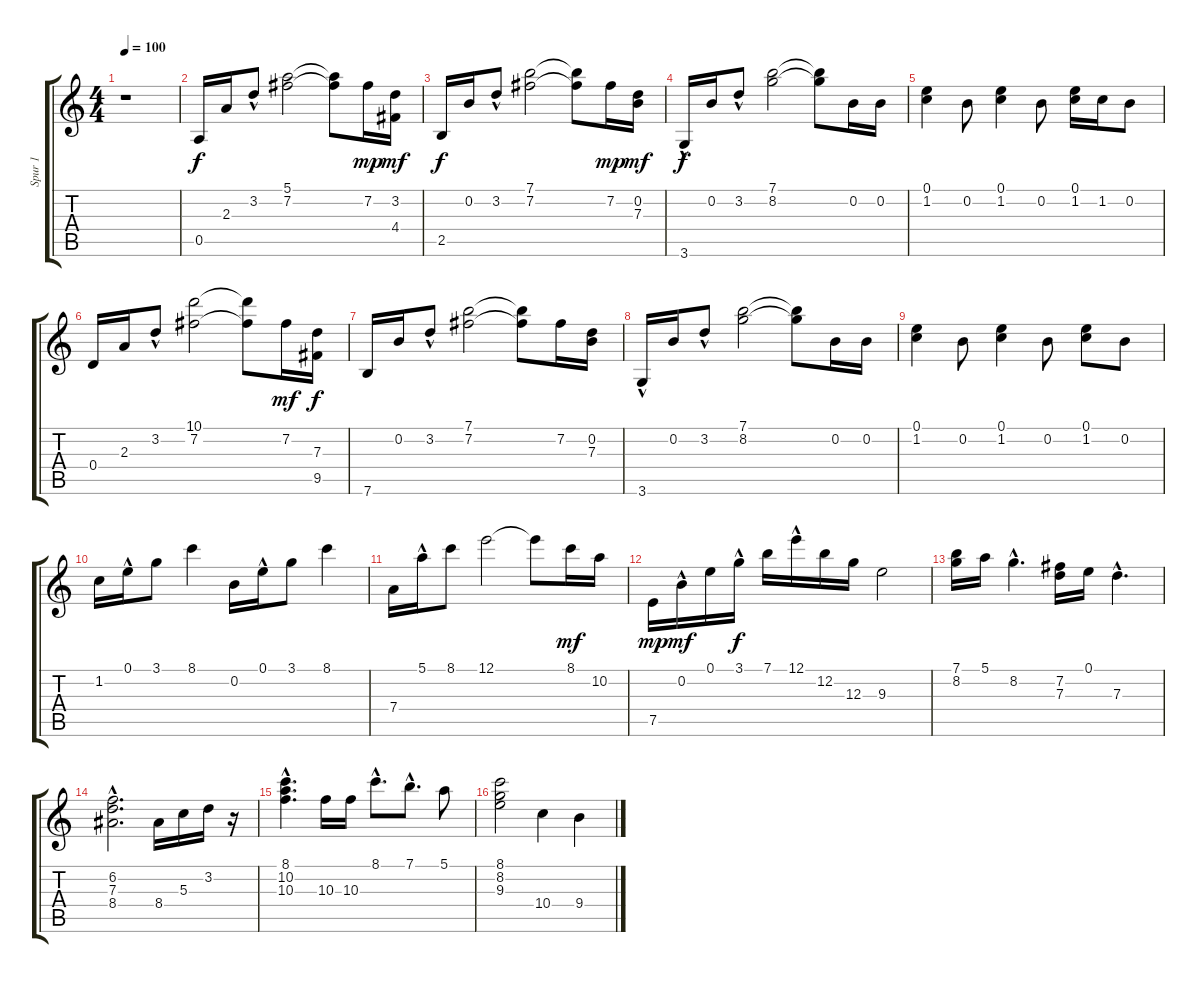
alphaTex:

\track ("Spur 1" "Spur 1") {instrument electricguitarmuted}
\staff {score tabs}
\tuning (E4 B3 G3 D3 A2 E2) {hide}
\ts (4 4)
\tempo 100
\clef g2
\ks c
r.1{dy f instrument electricguitarmuted} |
0.5.16 2.3.16 3.2{hac}.8 (5.1 7.2).2 (5.1{t} 7.2{t}).8 7.2.16{dy mp} (3.2 4.4).16{dy mf} |
2.5.16{dy f} 0.2.16 3.2{hac}.8 (7.1 7.2).2 (7.1{t} 7.2{t}).8 7.2.16{dy mp} (0.2 7.3).16{dy mf} |
3.6{hac}.16{dy f} 0.2.16 3.2{hac}.8 (7.1 8.2).2 (7.1{t} 8.2{t}).8 0.2.16 0.2.16 |
(0.1 1.2).4 0.2.8 (0.1 1.2).4 0.2.8 (0.1 1.2).16 1.2.16 0.2.8 |
0.4.16 2.3.16 3.2{hac}.8 (10.1 7.2).2 (10.1{t} 7.2{t}).8 7.2.16{dy mf} (7.3 9.5).16{dy f} |
7.6.16 0.2.16 3.2{hac}.8 (7.1 7.2).2 (7.1{t} 7.2{t}).8 7.2.16 (0.2 7.3).16 |
3.6{hac}.16 0.2.16 3.2{hac}.8 (7.1 8.2).2 (7.1{t} 8.2{t}).8 0.2.16 0.2.16 |
(0.1 1.2).4 0.2.8 (0.1 1.2).4 0.2.8 (0.1 1.2).8 0.2.8 |
1.2.16 0.1{hac}.16 3.1.8 8.1.4 0.2.16 0.1{hac}.16 3.1.8 8.1.4 |
7.4.16 5.1{hac}.16 8.1.8 12.1.2 12.1{t}.8 8.1.16{dy mf} 10.2.16 |
7.5.16{dy mp} 0.2{hac}.16{dy mf} 0.1.16 3.1{hac}.16{dy f} 7.1.16 12.1{hac}.16 12.2.16 12.3.16 9.3.2 |
(7.1 8.2).16 5.1.16 8.2{hac}.4{d} (7.2 7.3).16 0.1.16 7.3{hac}.4{d} |
(6.2{hac} 7.3{hac} 8.4{hac}).2{d} 8.4.16 5.3.16 3.2.16 r.16 |
(8.1{hac} 10.2{hac} 10.3{hac}).4{d} 10.3.16 10.3.16 8.1{hac}.8{d} 7.1{hac}.8{d} 5.1.8 |
(8.1 8.2 9.3).2 10.4.4 9.4.4
